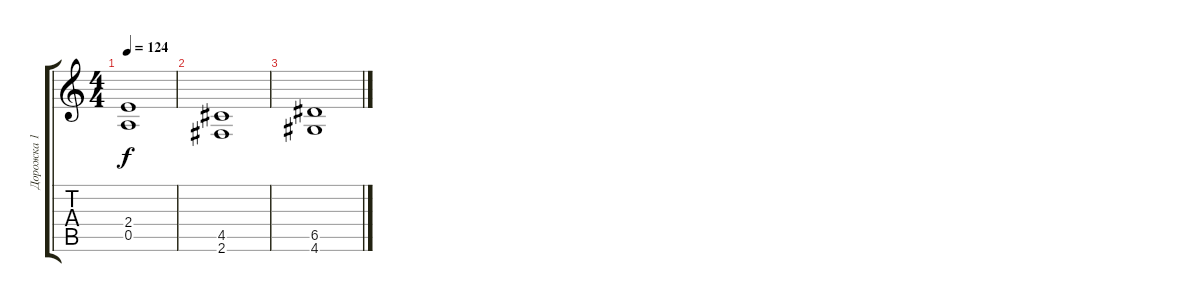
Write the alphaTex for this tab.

\track ("Дорожка 1" "Дорожка 1") {instrument electricguitarclean}
\staff {score tabs}
\tuning (E4 B3 G3 D3 A2 E2) {hide}
\ts (4 4)
\tempo 124
\clef g2
\ks c
(2.4 0.5).1{dy f} |
(4.5 2.6).1 |
(6.5 4.6).1
